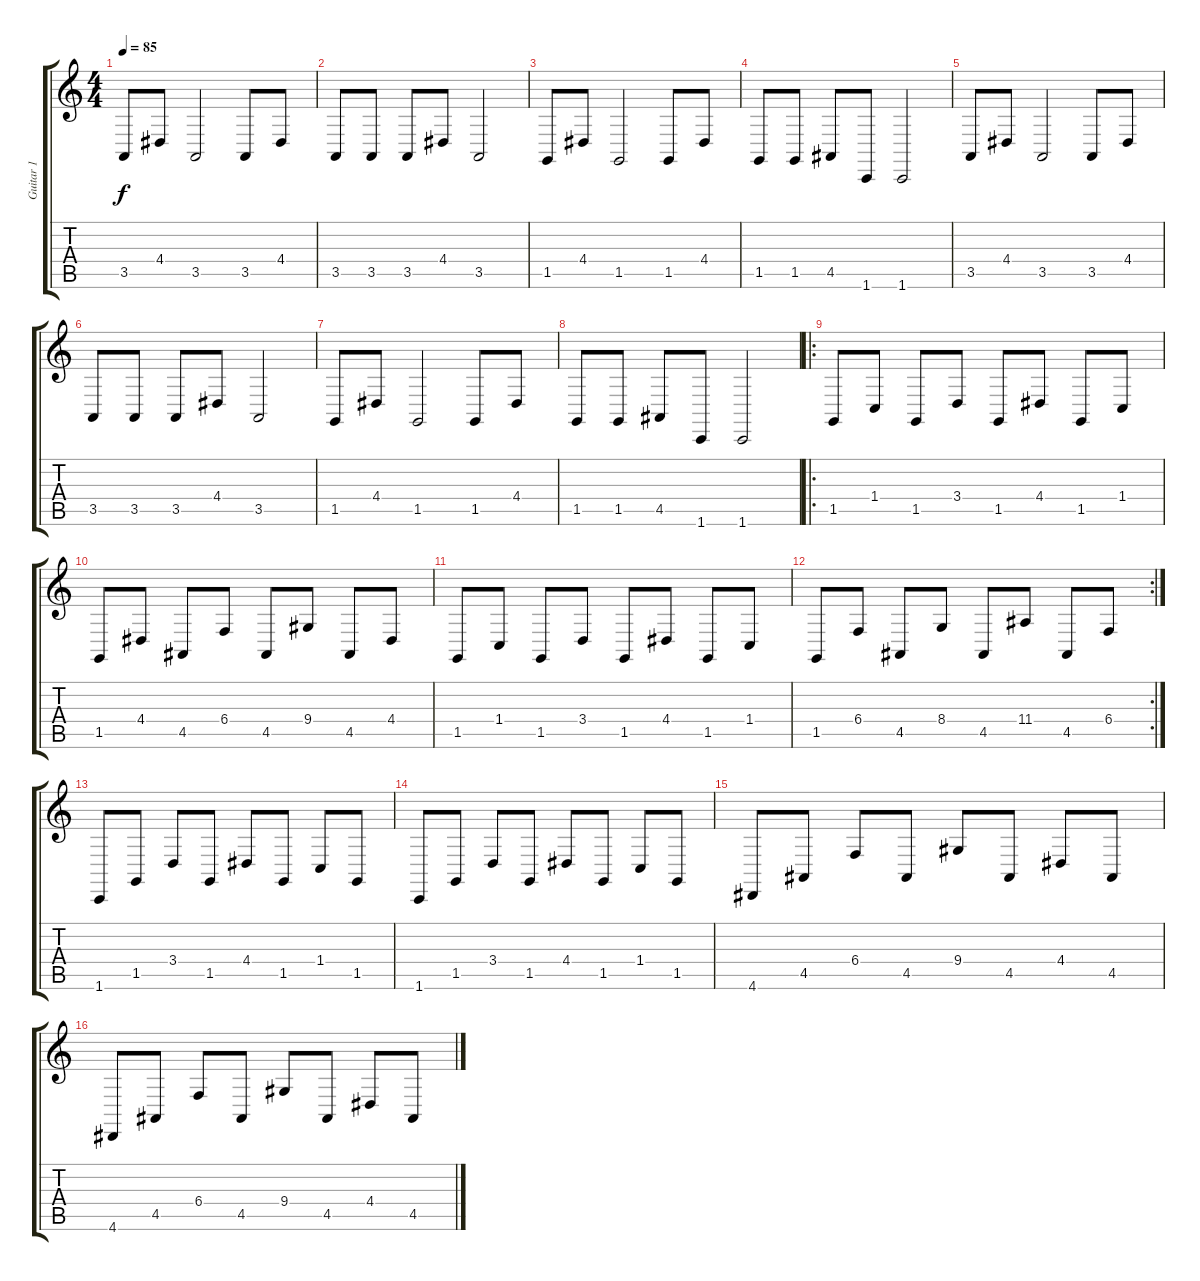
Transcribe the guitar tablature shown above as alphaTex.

\track ("Guitar 1" "Guitar 1") {instrument sitar}
\staff {score tabs}
\tuning (Db4 Ab3 E3 B2 Gb2 B1) {hide}
\ts (4 4)
\tempo 85
\clef g2
\ks c
3.5.8{dy f instrument sitar} 4.4.8 3.5.2 3.5.8 4.4.8 |
3.5.8 3.5.8 3.5.8 4.4.8 3.5.2 |
1.5.8 4.4.8 1.5.2 1.5.8 4.4.8 |
1.5.8 1.5.8 4.5.8 1.6.8 1.6.2 |
3.5.8 4.4.8 3.5.2 3.5.8 4.4.8 |
3.5.8 3.5.8 3.5.8 4.4.8 3.5.2 |
1.5.8 4.4.8 1.5.2 1.5.8 4.4.8 |
1.5.8 1.5.8 4.5.8 1.6.8 1.6.2 |
\ro
1.5.8 1.4.8 1.5.8 3.4.8 1.5.8 4.4.8 1.5.8 1.4.8 |
1.5.8 4.4.8 4.5.8 6.4.8 4.5.8 9.4.8 4.5.8 4.4.8 |
1.5.8 1.4.8 1.5.8 3.4.8 1.5.8 4.4.8 1.5.8 1.4.8 |
\rc 2
1.5.8 6.4.8 4.5.8 8.4.8 4.5.8 11.4.8 4.5.8 6.4.8 |
1.6.8 1.5.8 3.4.8 1.5.8 4.4.8 1.5.8 1.4.8 1.5.8 |
1.6.8 1.5.8 3.4.8 1.5.8 4.4.8 1.5.8 1.4.8 1.5.8 |
4.6.8 4.5.8 6.4.8 4.5.8 9.4.8 4.5.8 4.4.8 4.5.8 |
4.6.8 4.5.8 6.4.8 4.5.8 9.4.8 4.5.8 4.4.8 4.5.8
